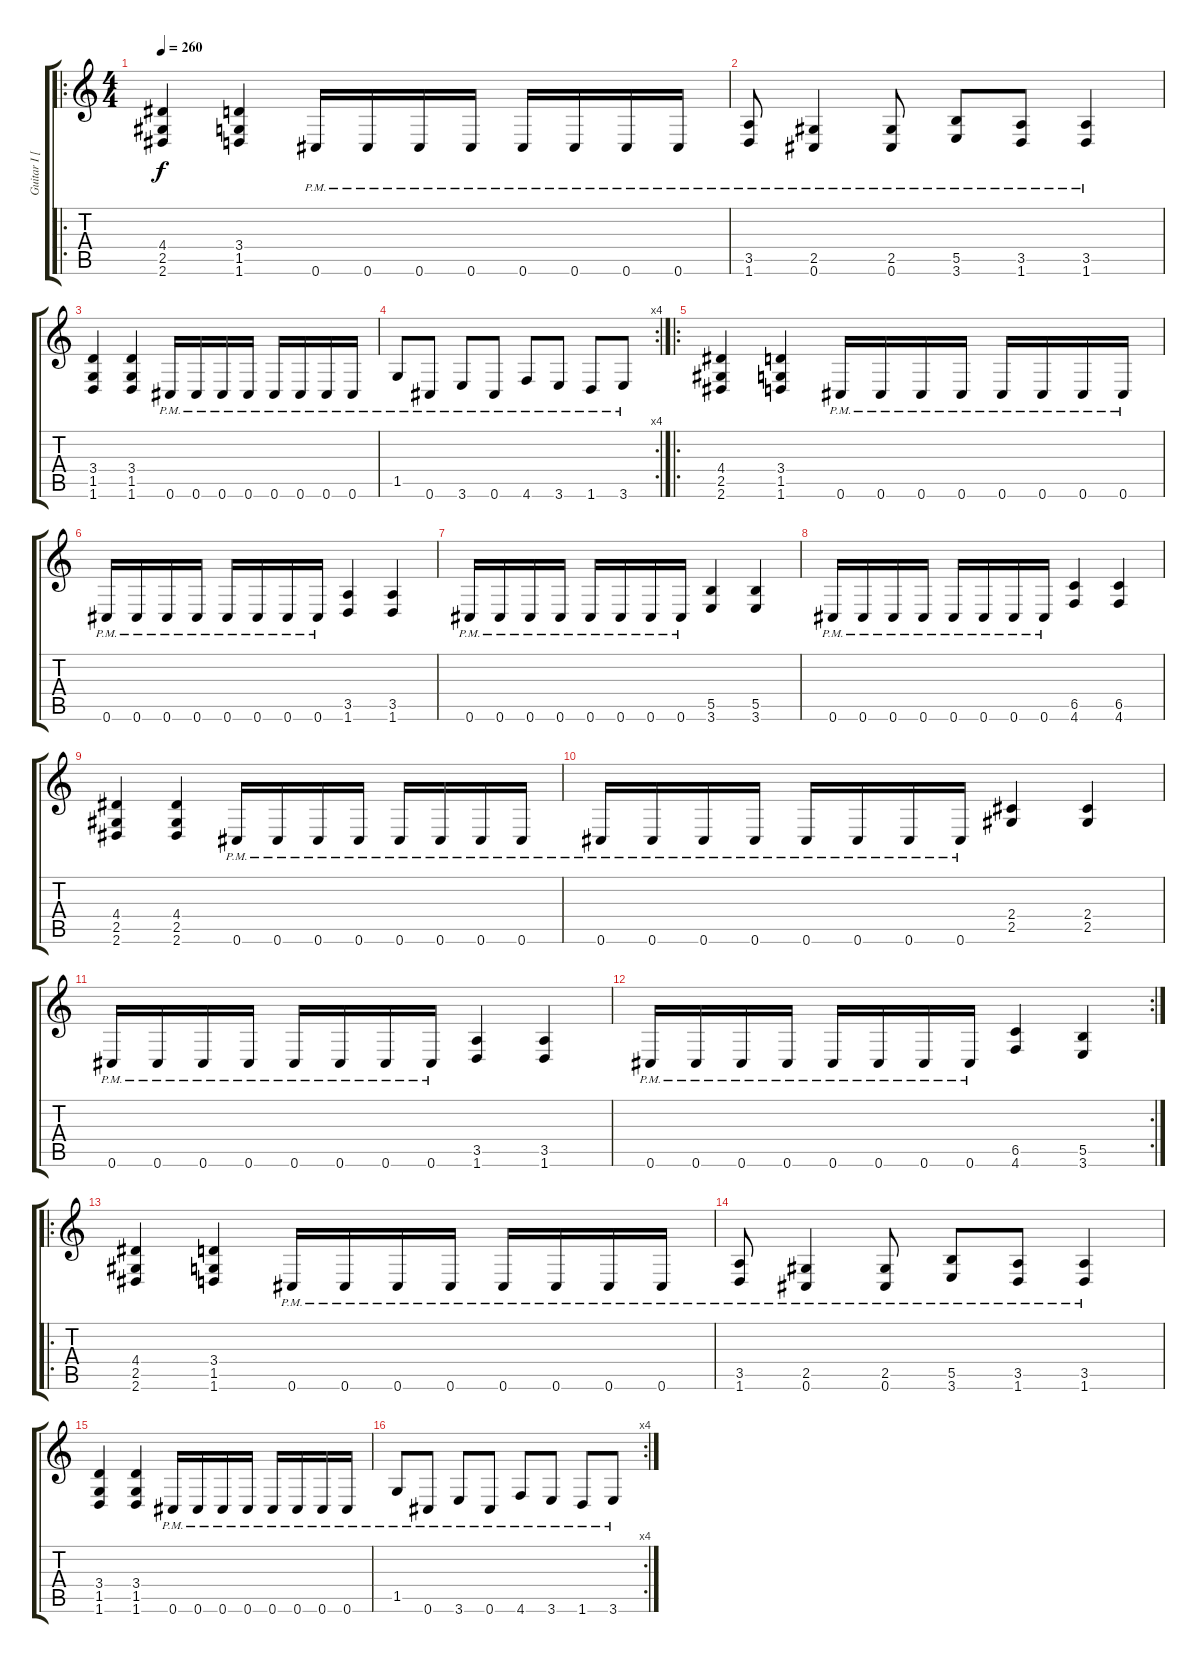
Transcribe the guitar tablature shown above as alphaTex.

\track ("Guitar I [Vogg]" "Guitar I [") {instrument distortionguitar}
\staff {score tabs}
\tuning (Db4 Ab3 E3 B2 Gb2 Db2) {hide}
\ro
\ts (4 4)
\tempo 260
\clef g2
\ks c
(4.4 2.5 2.6).4{dy f} (3.4 1.5 1.6).4 0.6{pm}.16 0.6{pm}.16 0.6{pm}.16 0.6{pm}.16 0.6{pm}.16 0.6{pm}.16 0.6{pm}.16 0.6{pm}.16 |
(3.5{pm} 1.6{pm}).8 (2.5{pm} 0.6{pm}).4 (2.5{pm} 0.6{pm}).8 (5.5{pm} 3.6{pm}).8 (3.5{pm} 1.6{pm}).8 (3.5{pm} 1.6{pm}).4 |
(3.4 1.5 1.6).4 (3.4 1.5 1.6).4 0.6{pm}.16 0.6{pm}.16 0.6{pm}.16 0.6{pm}.16 0.6{pm}.16 0.6{pm}.16 0.6{pm}.16 0.6{pm}.16 |
\rc 4
1.5{pm}.8 0.6{pm}.8 3.6{pm}.8 0.6{pm}.8 4.6{pm}.8 3.6{pm}.8 1.6{pm}.8 3.6{pm}.8 |
\ro
(4.4 2.5 2.6).4 (3.4 1.5 1.6).4 0.6{pm}.16 0.6{pm}.16 0.6{pm}.16 0.6{pm}.16 0.6{pm}.16 0.6{pm}.16 0.6{pm}.16 0.6{pm}.16 |
0.6{pm}.16 0.6{pm}.16 0.6{pm}.16 0.6{pm}.16 0.6{pm}.16 0.6{pm}.16 0.6{pm}.16 0.6{pm}.16 (3.5 1.6).4 (3.5 1.6).4 |
0.6{pm}.16 0.6{pm}.16 0.6{pm}.16 0.6{pm}.16 0.6{pm}.16 0.6{pm}.16 0.6{pm}.16 0.6{pm}.16 (5.5 3.6).4 (5.5 3.6).4 |
0.6{pm}.16 0.6{pm}.16 0.6{pm}.16 0.6{pm}.16 0.6{pm}.16 0.6{pm}.16 0.6{pm}.16 0.6{pm}.16 (6.5 4.6).4 (6.5 4.6).4 |
(4.4 2.5 2.6).4 (4.4 2.5 2.6).4 0.6{pm}.16 0.6{pm}.16 0.6{pm}.16 0.6{pm}.16 0.6{pm}.16 0.6{pm}.16 0.6{pm}.16 0.6{pm}.16 |
0.6{pm}.16 0.6{pm}.16 0.6{pm}.16 0.6{pm}.16 0.6{pm}.16 0.6{pm}.16 0.6{pm}.16 0.6{pm}.16 (2.4 2.5).4 (2.4 2.5).4 |
0.6{pm}.16 0.6{pm}.16 0.6{pm}.16 0.6{pm}.16 0.6{pm}.16 0.6{pm}.16 0.6{pm}.16 0.6{pm}.16 (3.5 1.6).4 (3.5 1.6).4 |
\rc 2
0.6{pm}.16 0.6{pm}.16 0.6{pm}.16 0.6{pm}.16 0.6{pm}.16 0.6{pm}.16 0.6{pm}.16 0.6{pm}.16 (6.5 4.6).4 (5.5 3.6).4 |
\ro
(4.4 2.5 2.6).4 (3.4 1.5 1.6).4 0.6{pm}.16 0.6{pm}.16 0.6{pm}.16 0.6{pm}.16 0.6{pm}.16 0.6{pm}.16 0.6{pm}.16 0.6{pm}.16 |
(3.5{pm} 1.6{pm}).8 (2.5{pm} 0.6{pm}).4 (2.5{pm} 0.6{pm}).8 (5.5{pm} 3.6{pm}).8 (3.5{pm} 1.6{pm}).8 (3.5{pm} 1.6{pm}).4 |
(3.4 1.5 1.6).4 (3.4 1.5 1.6).4 0.6{pm}.16 0.6{pm}.16 0.6{pm}.16 0.6{pm}.16 0.6{pm}.16 0.6{pm}.16 0.6{pm}.16 0.6{pm}.16 |
\rc 4
1.5{pm}.8 0.6{pm}.8 3.6{pm}.8 0.6{pm}.8 4.6{pm}.8 3.6{pm}.8 1.6{pm}.8 3.6{pm}.8
